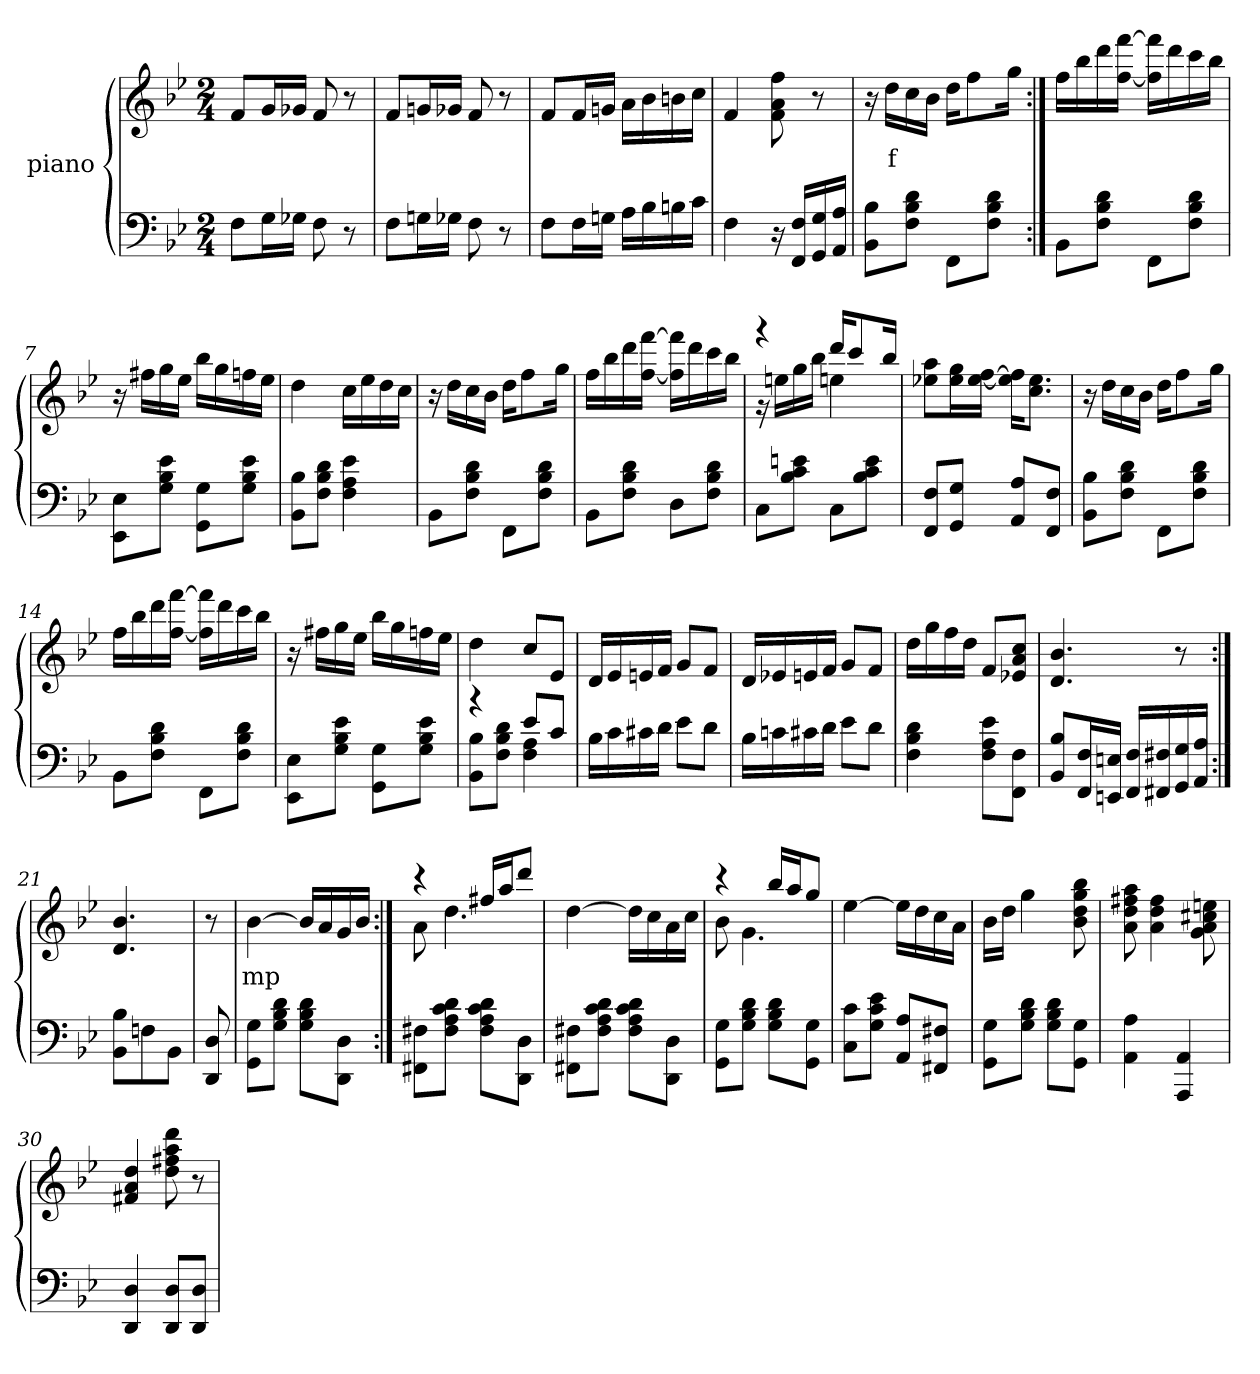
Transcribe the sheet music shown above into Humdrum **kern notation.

**kern	**kern	**text
*part2	*part1	*part1
*staff2	*staff1	*staff1
*I"piano	*I"piano	*
*clefF4	*clefG2	*
*k[b-e-]	*k[b-e-]	*
*M2/4	*M2/4	*
=1	=1	=1
8FL	8fL	.
16GL	16gL	.
16G-XJJ	16g-XJJ	.
8F	8f	.
8r	8r	.
=2	=2	=2
8FL	8fL	.
16GnL	16gnL	.
16G-XJJ	16g-XJJ	.
8F	8f	.
8r	8r	.
=3	=3	=3
8FL	8fL	.
16FL	16fL	.
16GnJJ	16gnJJ	.
16ALL	16aLL	.
16B-	16b-	.
16Bn	16bn	.
16cJJ	16ccJJ	.
=4	=4	=4
4F	4f	.
16r	8ff 8a 8f	.
16F 16FFLL	.	.
16G 16GG	8r	.
16A 16AAJJ	.	.
=5	=5	=5
8B- 8BB-L	16r	.
.	16ddLL	f
8d 8B- 8FJ	16cc	.
.	16b-JJ	.
8FFL	16ddKL	.
.	8ff	.
8d 8B- 8FJ	.	.
.	16ggJk	.
=6:|!	=6:|!	=6:|!
8BB-L	16ffLL	.
.	16bb-	.
8d 8B- 8FJ	16ddd	.
.	[16fff [16ffJJ	.
8FFL	16fff] 16ff]LL	.
.	16ddd	.
8d 8B- 8FJ	16ccc	.
.	16bb-JJ	.
=7	=7	=7
8E- 8EE-L	16r	.
.	16ff#XLL	.
8e- 8B- 8GJ	16gg	.
.	16ee-JJ	.
8G 8GGL	16bb-LL	.
.	16gg	.
8e- 8B- 8GJ	16ffn	.
.	16ee-JJ	.
=8	=8	=8
8B- 8BB-L	4dd	.
8d 8B- 8FJ	.	.
4e- 4A 4F	16ccLL	.
.	16ee-	.
.	16dd	.
.	16ccJJ	.
=9	=9	=9
8BB-L	16r	.
.	16ddLL	.
8d 8B- 8FJ	16cc	.
.	16b-JJ	.
8FFL	16ddKL	.
.	8ff	.
8d 8B- 8FJ	.	.
.	16ggJk	.
=10	=10	=10
8BB-L	16ffLL	.
.	16bb-	.
8d 8B- 8FJ	16ddd	.
.	[16fff [16ffJJ	.
8DL	16fff] 16ff]LL	.
.	16ddd	.
8d 8B- 8FJ	16ccc	.
.	16bb-JJ	.
=11	=11	=11
*	*^	*
8CL	4r	16r	.
.	.	16eenLL	.
8en 8c 8B-J	.	16gg	.
.	.	16bb-JJ	.
8CL	16dddKL	4een	.
.	8ccc	.	.
8e 8c 8B-J	.	.	.
.	16bb-Jk	.	.
*	*v	*v	*
=12	=12	=12
8F 8FFL	8aa 8ee-XL	.
8G 8GGJ	16gg 16ee-L	.
.	[16ff [16ee-JJ	.
8A 8AAL	16ff] 16ee-]KL	.
.	8.ee- 8.ccJ	.
8F 8FFJ	.	.
=13	=13	=13
8B- 8BB-L	16r	.
.	16ddLL	.
8d 8B- 8FJ	16cc	.
.	16b-JJ	.
8FFL	16ddKL	.
.	8ff	.
8d 8B- 8FJ	.	.
.	16ggJk	.
=14	=14	=14
8BB-L	16ffLL	.
.	16bb-	.
8d 8B- 8FJ	16ddd	.
.	[16fff [16ffJJ	.
8FFL	16fff] 16ff]LL	.
.	16ddd	.
8d 8B- 8FJ	16ccc	.
.	16bb-JJ	.
=15	=15	=15
8E- 8EE-L	16r	.
.	16ff#XLL	.
8e- 8B- 8GJ	16gg	.
.	16ee-JJ	.
8G 8GGL	16bb-LL	.
.	16gg	.
8e- 8B- 8GJ	16ffn	.
.	16ee-JJ	.
=16	=16	=16
*^	*	*
4r	8B- 8BB-L	4dd	.
.	8d 8B- 8FJ	.	.
8e-L	4A 4F	8ccL	.
8cJ	.	8e-J	.
*v	*v	*	*
=17	=17	=17
16B-LL	16dLL	.
16c	16e-	.
16c#X	16en	.
16dJJ	16fJJ	.
8e-L	8gL	.
8dJ	8fJ	.
=18	=18	=18
16B-LL	16dLL	.
16cn	16e-X	.
16c#X	16en	.
16dJJ	16fJJ	.
8e-L	8gL	.
8dJ	8fJ	.
=19	=19	=19
4d 4B- 4F	16ddLL	.
.	16gg	.
.	16ff	.
.	16ddJJ	.
8e- 8A 8FL	8fL	.
8F 8FFJ	8cc 8a 8e-XJ	.
=20	=20	=20
8B- 8BB-L	4.b- 4.d	.
16F 16FFL	.	.
16En 16EEnJJ	.	.
16F 16FFLL	.	.
16F#X 16FF#X	.	.
16G 16GG	8r	.
16A 16AAJJ	.	.
=21:|!	=21:|!	=21:|!
8B- 8BB-L	4.b- 4.d	.
8Fn	.	.
8BB-J	.	.
=22	=22	=22
8D 8DD	8r	.
=23	=23	=23
8G 8GGL	[4b-	mp
8d 8B- 8GJ	.	.
8d 8B- 8GL	16b-LL]	.
.	16a	.
8D 8DDJ	16g	.
.	16b-JJ	.
=24:|!	=24:|!	=24:|!
*	*^	*
8F#X 8FF#XL	4r	8a	.
8d 8c 8A 8F#J	.	4.dd	.
8d 8c 8A 8F#L	16ff#XLL	.	.
.	16aaJ	.	.
8D 8DDJ	8dddJ	.	.
*	*v	*v	*
=25	=25	=25
8F#X 8FF#XL	[4dd	.
8d 8c 8A 8F#J	.	.
8d 8c 8A 8F#L	16ddLL]	.
.	16cc	.
8D 8DDJ	16a	.
.	16ccJJ	.
=26	=26	=26
*	*^	*
8G 8GGL	4r	8b-	.
8d 8B- 8GJ	.	4.g	.
8d 8B- 8GL	16bb-LL	.	.
.	16aaJ	.	.
8G 8GGJ	8ggJ	.	.
*	*v	*v	*
=27	=27	=27
8c 8CL	[4ee-	.
8e- 8c 8GJ	.	.
8A 8AAL	16ee-LL]	.
.	16dd	.
8F#X 8FF#XJ	16cc	.
.	16aJJ	.
=28	=28	=28
8G 8GGL	16b-LL	.
.	16ddJJ	.
8d 8B- 8GJ	4gg	.
8d 8B- 8GL	.	.
8G 8GGJ	8bb- 8gg 8dd 8b-	.
=29	=29	=29
4A 4AA	8aa 8ff#X 8dd 8a	.
.	4ff# 4dd 4a	.
4AA 4AAA	.	.
.	8een 8cc#X 8a 8g	.
=30	=30	=30
4D 4DD	4dd 4a 4f#X	.
8D 8DDL	8ddd 8aa 8ff# 8dd	.
8D 8DDJ	8r	.
=	=	=
*-	*-	*-
